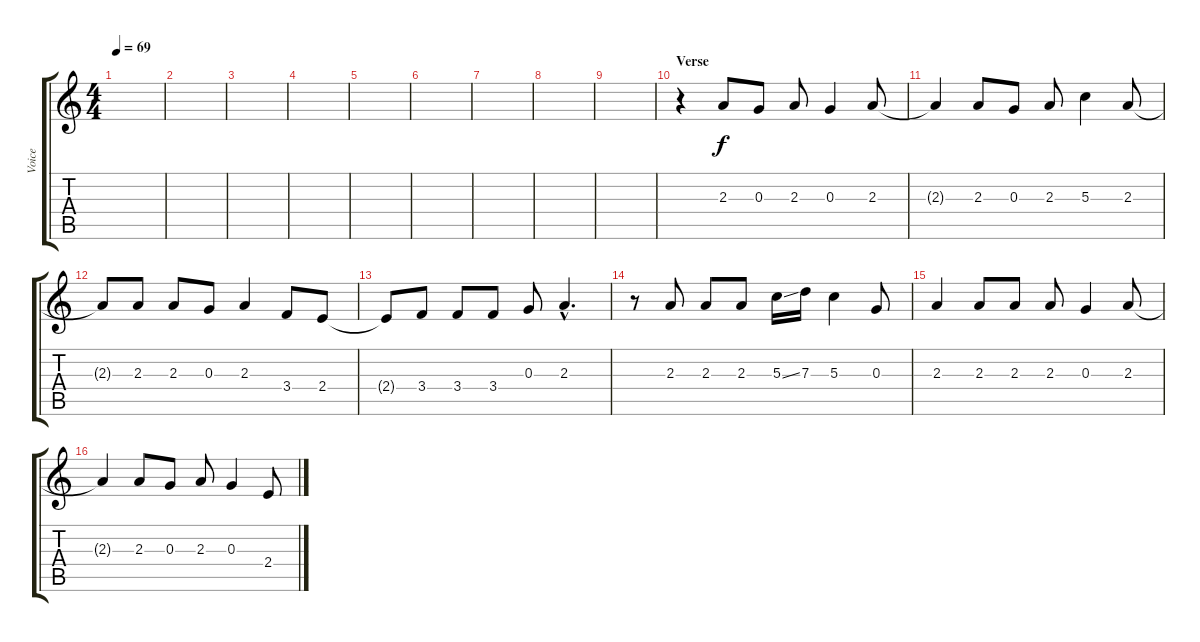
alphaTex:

\track ("Voice" "Voice") {instrument contrabass}
\staff {score tabs}
\tuning (E4 B3 G3 D3 A2 E2) {hide}
\ts (4 4)
\tempo 69
\clef g2
\ks c
|
|
|
|
|
|
|
|
|
\section ("" "Verse")
r.4 2.3.8 0.3.8 2.3.8 0.3.4 2.3.8 |
2.3{t}.4 2.3.8 0.3.8 2.3.8 5.3.4 2.3.8 |
2.3{t}.8 2.3.8 2.3.8 0.3.8 2.3.4 3.4.8 2.4.8 |
2.4{t}.8 3.4.8 3.4.8 3.4.8 0.3.8 2.3{hac}.4{d} |
r.8 2.3.8 2.3.8 2.3.8 5.3{ss}.16 7.3.16 5.3.4 0.3.8 |
2.3.4 2.3.8 2.3.8 2.3.8 0.3.4 2.3.8 |
2.3{t}.4 2.3.8 0.3.8 2.3.8 0.3.4 2.4.8
